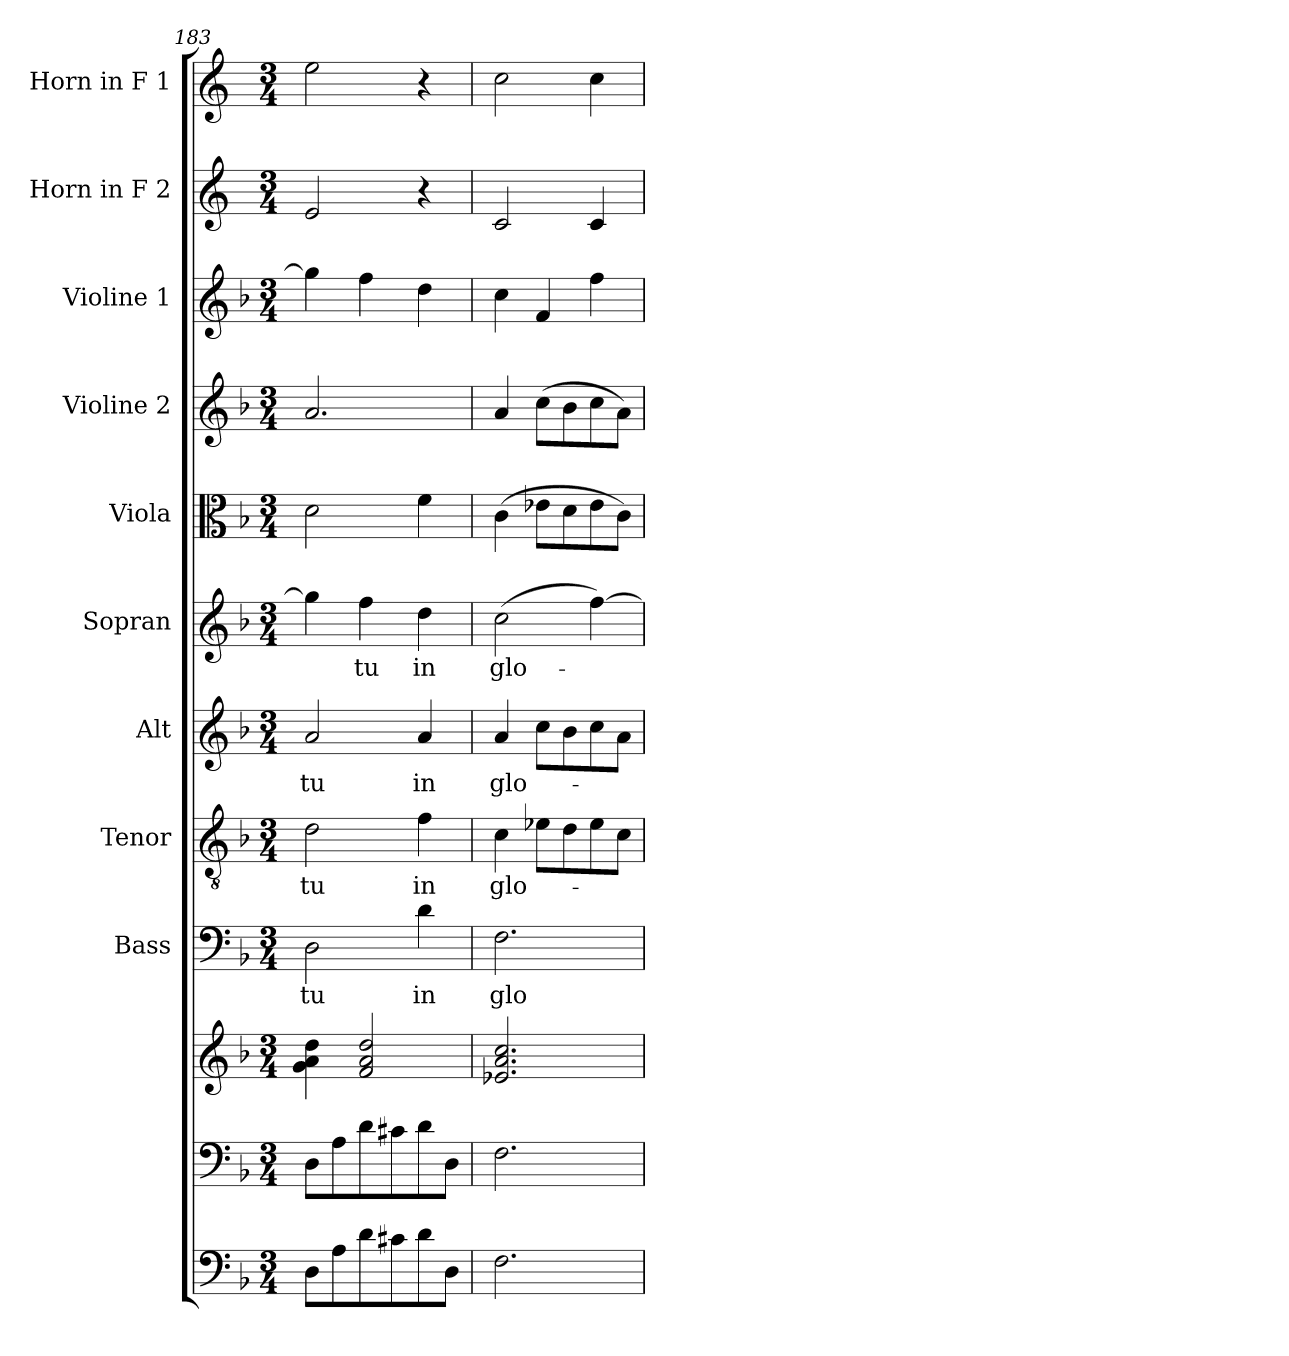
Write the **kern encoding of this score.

**kern	**kern	**kern	**kern	**text	**kern	**text	**kern	**text	**kern	**text	**kern	**kern	**kern	**kern	**kern
*part11	*part10	*part10	*part9	*part9	*part8	*part8	*part7	*part7	*part6	*part6	*part5	*part4	*part3	*part2	*part1
*staff12	*staff11	*staff10	*staff9	*staff9	*staff8	*staff8	*staff7	*staff7	*staff6	*staff6	*staff5	*staff4	*staff3	*staff2	*staff1
*	*	*	*I"Bass	*	*I"Tenor	*	*I"Alt	*	*I"Sopran	*	*I"Viola	*I"Violine 2	*I"Violine 1	*I"Horn in F 2	*I"Horn in F 1
*	*	*	*I'B.	*	*I'T.	*	*I'A.	*	*I'S.	*	*I'Vla.	*I'Vl. 2	*I'Vl. 1	*	*
*clefF4	*clefF4	*clefG2	*clefF4	*	*clefGv2	*	*clefG2	*	*clefG2	*	*clefC3	*clefG2	*clefG2	*clefG2	*clefG2
*ITrd7c12	*	*	*	*	*	*	*	*	*	*	*	*	*	*ITrd4c7	*ITrd4c7
*k[b-]	*k[b-]	*k[b-]	*k[b-]	*	*k[b-]	*	*k[b-]	*	*k[b-]	*	*k[b-]	*k[b-]	*k[b-]	*k[b-]	*k[b-]
*F:	*F:	*F:	*F:	*	*F:	*	*F:	*	*F:	*	*F:	*F:	*F:	*F:	*F:
*M3/4	*M3/4	*M3/4	*M3/4	*	*M3/4	*	*M3/4	*	*M3/4	*	*M3/4	*M3/4	*M3/4	*M3/4	*M3/4
=183	=183	=183	=183	=183	=183	=183	=183	=183	=183	=183	=183	=183	=183	=183	=183
!	!	!	!	!LO:LY:b	!	!LO:LY:b	!	!LO:LY:b	!	!	!	!	!	!	!
8DD\L	8D\L	4g\ 4a\ 4dd\	2D\	-tu	2d\	-tu	2a/	-tu	4gg\]	.	2d\	2.a/	4gg\]	2A/	2a\
8AA\	8A\	.	.	.	.	.	.	.	.	.	.	.	.	.	.
!	!	!	!	!	!	!	!	!	!	!LO:LY:b	!	!	!	!	!
8D\	8d\	2f/ 2a/ 2dd/	.	.	.	.	.	.	4ff\	-tu	.	.	4ff\	.	.
8C#X\	8c#X\	.	.	.	.	.	.	.	.	.	.	.	.	.	.
!	!	!	!	!LO:LY:b	!	!LO:LY:b	!	!LO:LY:b	!	!LO:LY:b	!	!	!	!	!
8D\	8d\	.	4d\	in	4f\	in	4a/	in	4dd\	in	4f\	.	4dd\	4r	4r
8DD\J	8D\J	.	.	.	.	.	.	.	.	.	.	.	.	.	.
=184	=184	=184	=184	=184	=184	=184	=184	=184	=184	=184	=184	=184	=184	=184	=184
!	!	!	!	!LO:LY:b	!	!LO:LY:b	!	!LO:LY:b	!	!LO:LY:b	!	!	!	!	!
2.FF\	2.F\	2.e-X/ 2.a/ 2.cc/	2.F\	glo-	4c\	glo-	4a/	glo-	(>2cc\	glo-	(>4c\	4a/	4cc\	2F/	2f\
.	.	.	.	.	8e-X\L	.	8cc\L	.	.	.	8e-X\L	(>8cc\L	4f/	.	.
.	.	.	.	.	8d\	.	8b-\	.	.	.	8d\	8b-\	.	.	.
.	.	.	.	.	8e-\	.	8cc\	.	[4ff\)	.	8e-\	8cc\	4ff\	4F/	4f\
.	.	.	.	.	8c\J	.	8a\J	.	.	.	8c\J)	8a\J)	.	.	.
=	=	=	=	=	=	=	=	=	=	=	=	=	=	=	=
*-	*-	*-	*-	*-	*-	*-	*-	*-	*-	*-	*-	*-	*-	*-	*-
